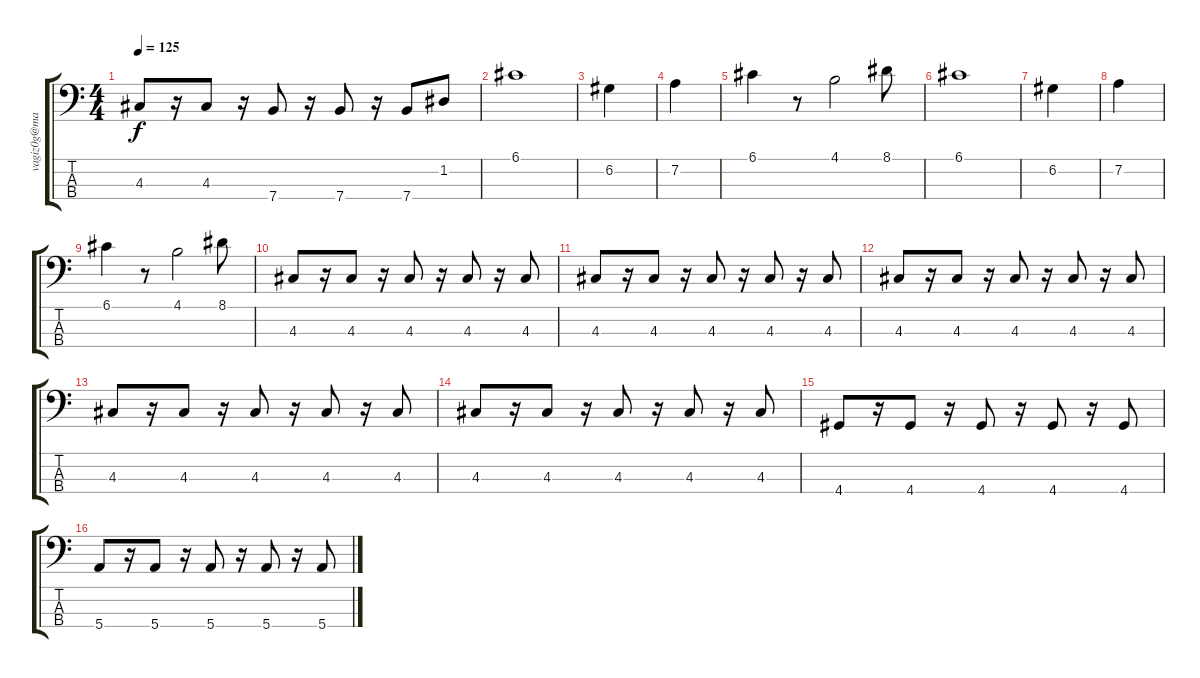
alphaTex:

\track ("" "vagiz0g@ma") {instrument electricbassfinger}
\staff {score tabs}
\tuning (G2 D2 A1 E1) {hide}
\ts (4 4)
\tempo 125
\clef f4
\ks c
4.3.8{dy f} r.16 4.3.8 r.16 7.4.8 r.16 7.4.8 r.16 7.4.8 1.2.8 |
6.1.1 |
6.2.4 |
7.2.4 |
6.1.4 r.8 4.1.2 8.1.8 |
6.1.1 |
6.2.4 |
7.2.4 |
6.1.4 r.8 4.1.2 8.1.8 |
4.3.8 r.16 4.3.8 r.16 4.3.8 r.16 4.3.8 r.16 4.3.8 |
4.3.8 r.16 4.3.8 r.16 4.3.8 r.16 4.3.8 r.16 4.3.8 |
4.3.8 r.16 4.3.8 r.16 4.3.8 r.16 4.3.8 r.16 4.3.8 |
4.3.8 r.16 4.3.8 r.16 4.3.8 r.16 4.3.8 r.16 4.3.8 |
4.3.8 r.16 4.3.8 r.16 4.3.8 r.16 4.3.8 r.16 4.3.8 |
4.4.8 r.16 4.4.8 r.16 4.4.8 r.16 4.4.8 r.16 4.4.8 |
5.4.8 r.16 5.4.8 r.16 5.4.8 r.16 5.4.8 r.16 5.4.8
